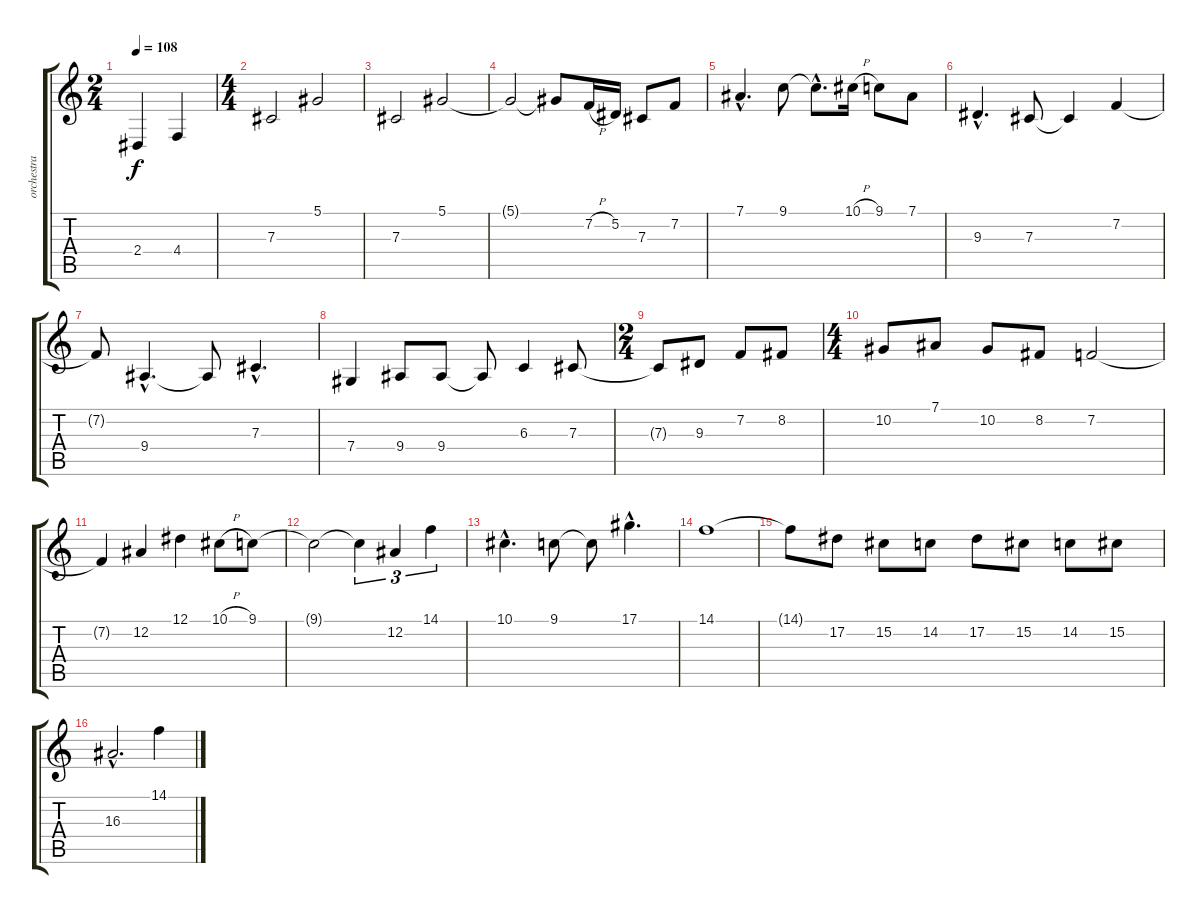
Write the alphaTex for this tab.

\track ("orchestra" "orchestra") {instrument stringensemble1}
\staff {score tabs}
\tuning (Eb4 Bb3 Gb3 Db3 Ab2 Eb2) {hide}
\ts (2 4)
\tempo 108
\clef g2
\ks c
2.4.4{dy f} 4.4.4 |
\ts (4 4)
7.3.2 5.1.2 |
7.3.2 5.1.2 |
5.1{t}.2 5.1{t}.8 7.2{h}.16 5.2.16 7.3.8 7.2.8 |
7.1{hac}.4{d} 9.1.8 9.1{hac t}.8{d} 10.1{h}.16 9.1.8 7.1.8 |
9.3{hac}.4{d} 7.3.8 7.3{t}.4 7.2.4 |
7.2{t}.8 9.4{hac}.4{d} 9.4{t}.8 7.3{hac}.4{d} |
7.4.4 9.4.8 9.4.8 9.4{t}.8 6.3.4 7.3.8 |
\ts (2 4)
7.3{t}.8 9.3.8 7.2.8 8.2.8 |
\ts (4 4)
10.2.8 7.1.8 10.2.8 8.2.8 7.2.2 |
7.2{t}.4 12.2.4 12.1.4 10.1{h}.8 9.1.8 |
9.1{t}.2 9.1{t}.4{tu (3 2)} 12.2.4{tu (3 2)} 14.1.4{tu (3 2)} |
10.1{hac}.4{d} 9.1.8 9.1{t}.8 17.1{hac}.4{d} |
14.1.1 |
14.1{t}.8 17.2.8 15.2.8 14.2.8 17.2.8 15.2.8 14.2.8 15.2.8 |
16.3{hac}.2{d} 14.1.4
